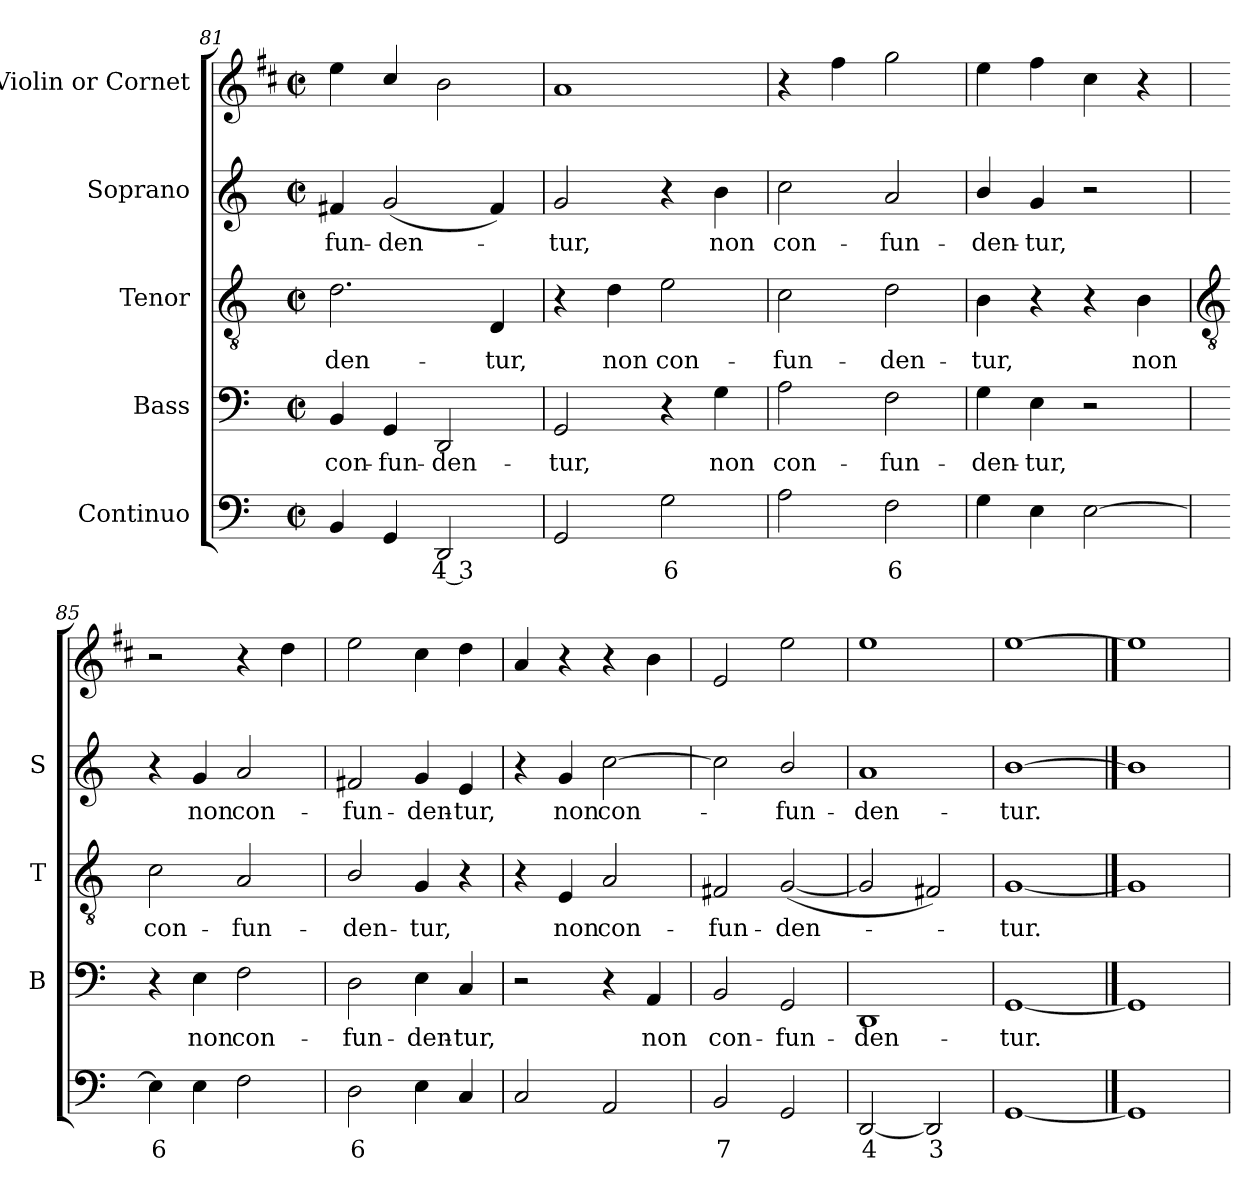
**kern	**text	**kern	**text	**kern	**text	**kern	**text	**kern
*part5	*part5	*part4	*part4	*part3	*part3	*part2	*part2	*part1
*staff5	*staff5	*staff4	*staff4	*staff3	*staff3	*staff2	*staff2	*staff1
*I"Continuo	*	*I"Bass	*	*I"Tenor	*	*I"Soprano	*	*I"Violin or Cornet
*	*	*I'B	*	*I'T	*	*I'S	*	*
*clefF4	*	*clefF4	*	*clefGv2	*	*clefG2	*	*clefG2
*	*	*	*	*	*	*	*	*ITrd1c2
*k[]	*	*k[]	*	*k[]	*	*k[]	*	*k[]
*C:	*	*C:	*	*C:	*	*C:	*	*C:
*M2/2	*	*M2/2	*	*M2/2	*	*M2/2	*	*M2/2
*met(c|)	*	*met(c|)	*	*met(c|)	*	*met(c|)	*	*met(c|)
=81	=81	=81	=81	=81	=81	=81	=81	=81
!	!	!	!LO:LY:b	!	!LO:LY:b	!	!LO:LY:b	!
4BB	.	4BB	con-	2.d	-den-	4f#X	-fun-	4dd
!	!	!	!LO:LY:b	!	!	!	!LO:LY:b	!
4GG	.	4GG	-fun-	.	.	(<2g	-den-	4b/
!	!LO:LY:b	!	!LO:LY:b	!	!	!	!	!
2DD	4 3	2DD	-den-	.	.	.	.	2a
!	!	!	!	!	!LO:LY:b	!	!	!
.	.	.	.	4D	-tur,	4f#)	.	.
=82	=82	=82	=82	=82	=82	=82	=82	=82
!	!	!	!LO:LY:b	!	!	!	!LO:LY:b	!
2GG	.	2GG	-tur,	4r	.	2g	tur,	1g
!	!	!	!	!	!LO:LY:b	!	!	!
.	.	.	.	4d	non	.	.	.
!	!LO:LY:b	!	!	!	!LO:LY:b	!	!	!
2G	6	4r	.	2e	con-	4r	.	.
!	!	!	!LO:LY:b	!	!	!	!LO:LY:b	!
.	.	4G	non	.	.	4b	non	.
=83	=83	=83	=83	=83	=83	=83	=83	=83
!	!	!	!LO:LY:b	!	!LO:LY:b	!	!LO:LY:b	!
2A	.	2A	con-	2c	-fun-	2cc	con-	4r
.	.	.	.	.	.	.	.	4ee
!	!LO:LY:b	!	!LO:LY:b	!	!LO:LY:b	!	!LO:LY:b	!
2F	6	2F	-fun-	2d	-den-	2a	-fun-	2ff
=84	=84	=84	=84	=84	=84	=84	=84	=84
!	!	!	!LO:LY:b	!	!LO:LY:b	!	!LO:LY:b	!
4G	.	4G	-den-	4B	-tur,	4b/	-den-	4dd
!	!	!	!LO:LY:b	!	!	!	!LO:LY:b	!
4E	.	4E	-tur,	4r	.	4g	-tur,	4ee
[2E	.	2r	.	4r	.	2r	.	4b
!	!	!	!	!	!LO:LY:b	!	!	!
.	.	.	.	4B	non	.	.	4r
!!LO:LB:g=z
=85	=85	=85	=85	=85	=85	=85	=85	=85
*	*	*	*	*clefGv2	*	*	*	*
!	!LO:LY:b	!	!	!	!LO:LY:b	!	!	!
4E]	6	4r	.	2c	con-	4r	.	2r
!	!	!	!LO:LY:b	!	!	!	!LO:LY:b	!
4E	.	4E	non	.	.	4g	non	.
!	!	!	!LO:LY:b	!	!LO:LY:b	!	!LO:LY:b	!
2F	.	2F	con-	2A	-fun-	2a	con-	4r
.	.	.	.	.	.	.	.	4cc
=86	=86	=86	=86	=86	=86	=86	=86	=86
!	!LO:LY:b	!	!LO:LY:b	!	!LO:LY:b	!	!LO:LY:b	!
2D	6	2D	-fun-	2B/	-den-	2f#X	-fun-	2dd
!	!	!	!LO:LY:b	!	!LO:LY:b	!	!LO:LY:b	!
4E	.	4E	-den-	4G	-tur,	4g	-den-	4b
!	!	!	!LO:LY:b	!	!	!	!LO:LY:b	!
4C	.	4C	-tur,	4r	.	4e	-tur,	4cc
=87	=87	=87	=87	=87	=87	=87	=87	=87
2C	.	2r	.	4r	.	4r	.	4g
!	!	!	!	!	!LO:LY:b	!	!LO:LY:b	!
.	.	.	.	4E	non	4g	non	4r
!	!	!	!	!	!LO:LY:b	!	!LO:LY:b	!
2AA	.	4r	.	2A	con-	[2cc	con-	4r
!	!	!	!LO:LY:b	!	!	!	!	!
.	.	4AA	non	.	.	.	.	4a
=88	=88	=88	=88	=88	=88	=88	=88	=88
!	!LO:LY:b	!	!LO:LY:b	!	!LO:LY:b	!	!	!
2BB	7	2BB	con-	2F#X	-fun-	2cc]	.	2d
!	!	!	!LO:LY:b	!	!LO:LY:b	!	!LO:LY:b	!
2GG	.	2GG	-fun-	(<[2G	-den-	2b/	fun-	2dd
=89	=89	=89	=89	=89	=89	=89	=89	=89
!	!LO:LY:b	!	!LO:LY:b	!	!	!	!LO:LY:b	!
[2DD	4	1DD	-den-	2G]	.	1a	-den-	1dd
!	!LO:LY:b	!	!	!	!	!	!	!
2DD]	3	.	.	2F#X)	.	.	.	.
=90	=90	=90	=90	=90	=90	=90	=90	=90
!	!	!	!LO:LY:b	!	!LO:LY:b	!	!LO:LY:b	!
[1GG	.	[1GG	-tur.	[1G	tur.	[1b	-tur.	[1dd
==91	==91	==91	==91	==91	==91	==91	==91	==91
1GG]	.	1GG]	.	1G]	.	1b]	.	1dd]
=	=	=	=	=	=	=	=	=
*-	*-	*-	*-	*-	*-	*-	*-	*-
